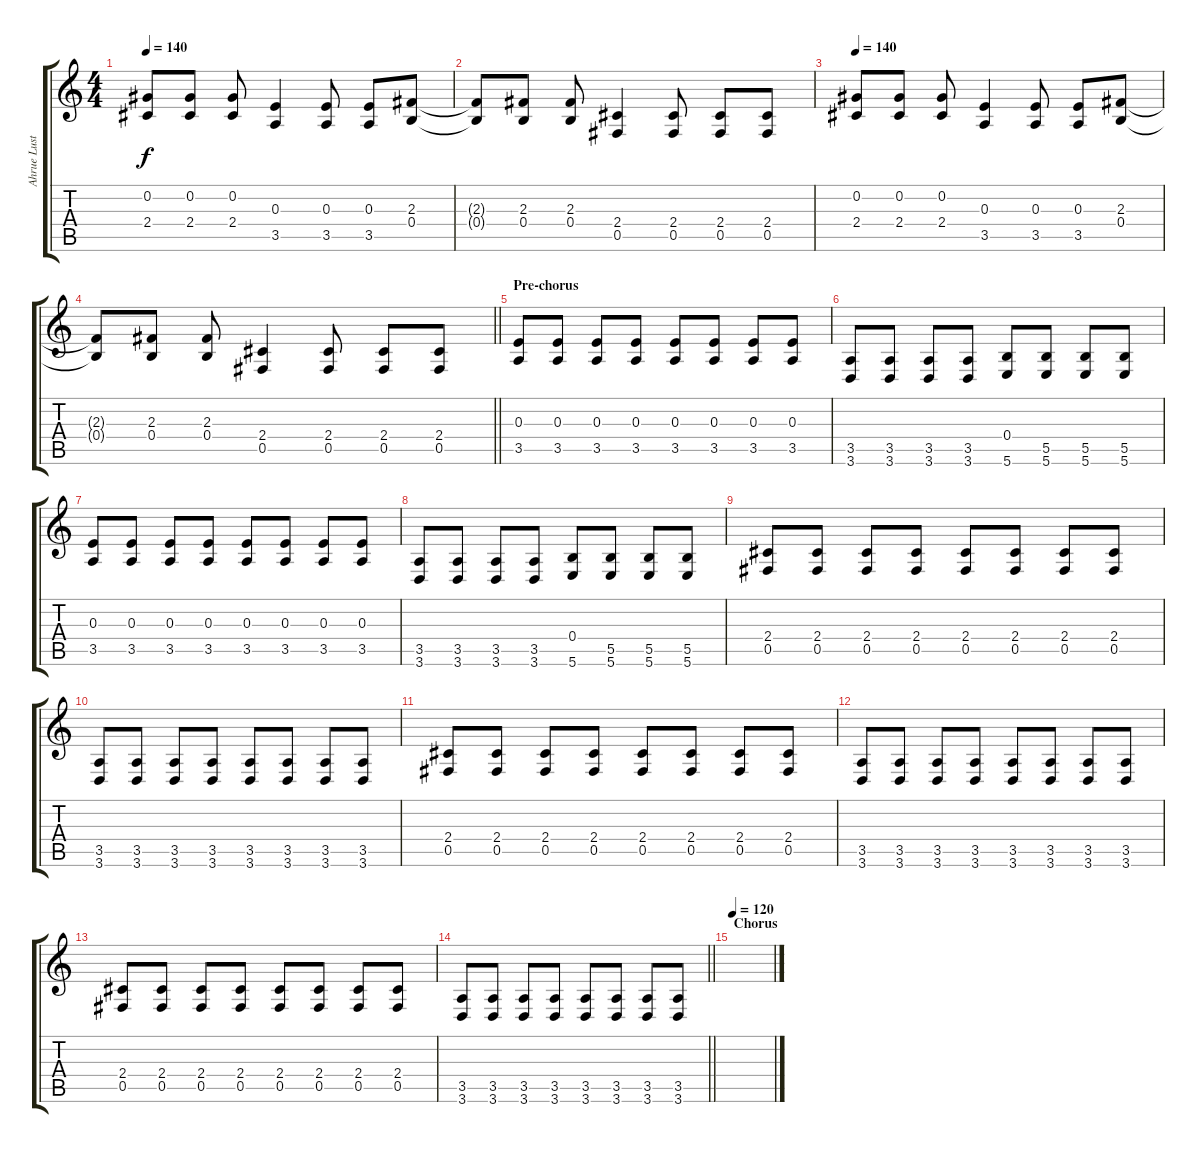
\track ("Ahrue Luster" "Ahrue Lust") {instrument distortionguitar}
\staff {score tabs}
\tuning (Db4 Ab3 E3 B2 Gb2 B1) {hide}
\ts (4 4)
\tempo 140
\clef g2
\ks c
(0.2 2.4).8{dy f} (0.2 2.4).8 (0.2 2.4).8 (0.3 3.5).4 (0.3 3.5).8 (0.3 3.5).8 (2.3 0.4).8 |
(2.3{t} 0.4{t}).8 (2.3 0.4).8 (2.3 0.4).8 (2.4 0.5).4 (2.4 0.5).8 (2.4 0.5).8 (2.4 0.5).8 |
\tempo 140
(0.2 2.4).8 (0.2 2.4).8 (0.2 2.4).8 (0.3 3.5).4 (0.3 3.5).8 (0.3 3.5).8 (2.3 0.4).8 |
\barLineRight lightlight
(2.3{t} 0.4{t}).8 (2.3 0.4).8 (2.3 0.4).8 (2.4 0.5).4 (2.4 0.5).8 (2.4 0.5).8 (2.4 0.5).8 |
\section ("" "Pre-chorus")
(0.3 3.5).8 (0.3 3.5).8 (0.3 3.5).8 (0.3 3.5).8 (0.3 3.5).8 (0.3 3.5).8 (0.3 3.5).8 (0.3 3.5).8 |
(3.5 3.6).8 (3.5 3.6).8 (3.5 3.6).8 (3.5 3.6).8 (0.4 5.6).8 (5.5 5.6).8 (5.5 5.6).8 (5.5 5.6).8 |
(0.3 3.5).8 (0.3 3.5).8 (0.3 3.5).8 (0.3 3.5).8 (0.3 3.5).8 (0.3 3.5).8 (0.3 3.5).8 (0.3 3.5).8 |
(3.5 3.6).8 (3.5 3.6).8 (3.5 3.6).8 (3.5 3.6).8 (0.4 5.6).8 (5.5 5.6).8 (5.5 5.6).8 (5.5 5.6).8 |
(2.4 0.5).8 (2.4 0.5).8 (2.4 0.5).8 (2.4 0.5).8 (2.4 0.5).8 (2.4 0.5).8 (2.4 0.5).8 (2.4 0.5).8 |
(3.5 3.6).8 (3.5 3.6).8 (3.5 3.6).8 (3.5 3.6).8 (3.5 3.6).8 (3.5 3.6).8 (3.5 3.6).8 (3.5 3.6).8 |
(2.4 0.5).8 (2.4 0.5).8 (2.4 0.5).8 (2.4 0.5).8 (2.4 0.5).8 (2.4 0.5).8 (2.4 0.5).8 (2.4 0.5).8 |
(3.5 3.6).8 (3.5 3.6).8 (3.5 3.6).8 (3.5 3.6).8 (3.5 3.6).8 (3.5 3.6).8 (3.5 3.6).8 (3.5 3.6).8 |
(2.4 0.5).8 (2.4 0.5).8 (2.4 0.5).8 (2.4 0.5).8 (2.4 0.5).8 (2.4 0.5).8 (2.4 0.5).8 (2.4 0.5).8 |
\barLineRight lightlight
(3.5 3.6).8 (3.5 3.6).8 (3.5 3.6).8 (3.5 3.6).8 (3.5 3.6).8 (3.5 3.6).8 (3.5 3.6).8 (3.5 3.6).8 |
\section ("" "Chorus")
\tempo 120
